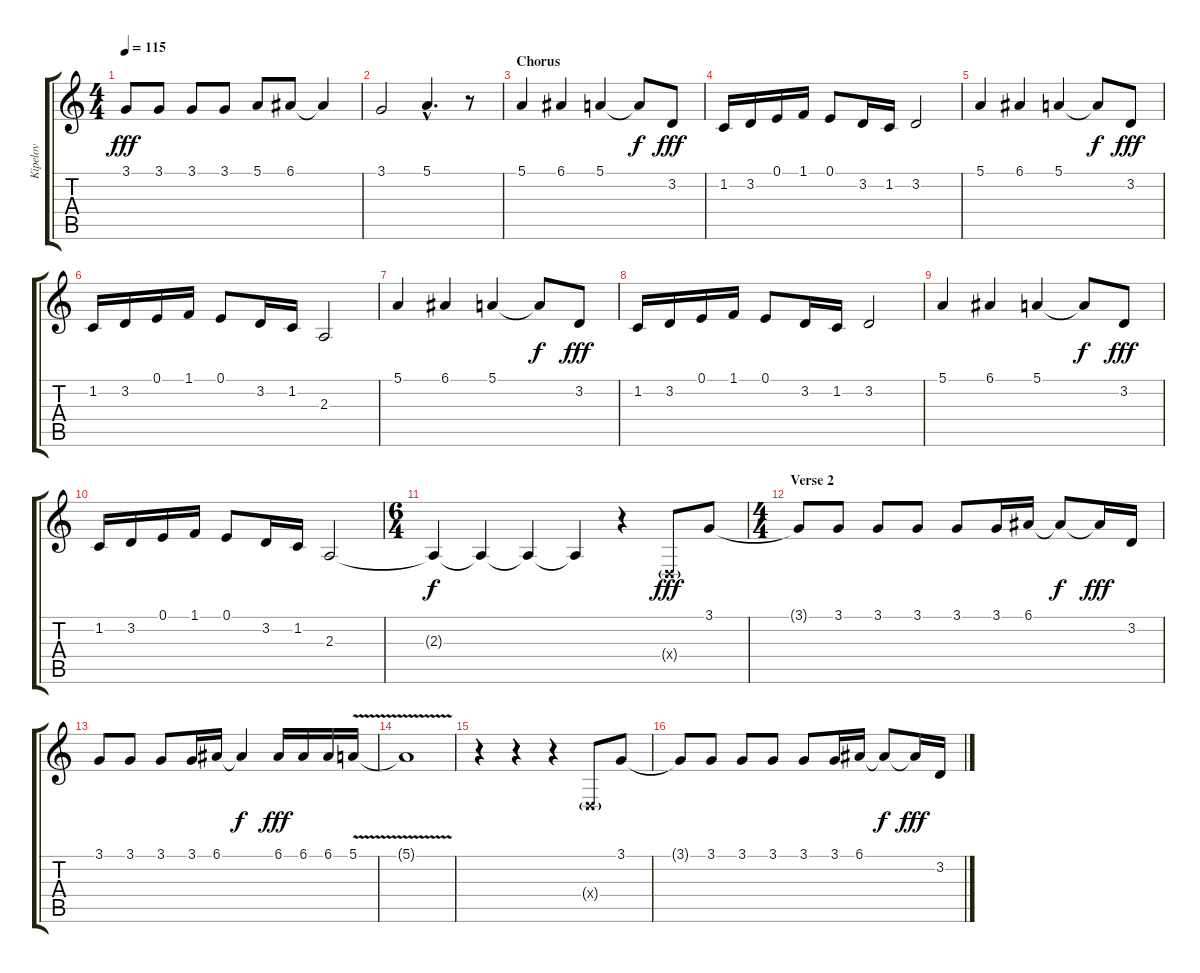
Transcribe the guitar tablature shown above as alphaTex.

\track ("Kipelov" "Kipelov") {instrument tenorsax}
\staff {score tabs}
\tuning (E4 B3 G3 D3 A2 E2) {hide}
\ts (4 4)
\tempo 115
\clef g2
\ks c
3.1.8{dy fff} 3.1.8 3.1.8 3.1.8 5.1.8 6.1.8 6.1{t}.4 |
3.1.2 5.1{hac}.4{d} r.8 |
\section ("" "Chorus")
5.1.4 6.1.4 5.1.4 5.1{t}.8{dy f} 3.2.8{dy fff} |
1.2.16 3.2.16 0.1.16 1.1.16 0.1.8 3.2.16 1.2.16 3.2.2 |
5.1.4 6.1.4 5.1.4 5.1{t}.8{dy f} 3.2.8{dy fff} |
1.2.16 3.2.16 0.1.16 1.1.16 0.1.8 3.2.16 1.2.16 2.3.2 |
5.1.4 6.1.4 5.1.4 5.1{t}.8{dy f} 3.2.8{dy fff} |
1.2.16 3.2.16 0.1.16 1.1.16 0.1.8 3.2.16 1.2.16 3.2.2 |
5.1.4 6.1.4 5.1.4 5.1{t}.8{dy f} 3.2.8{dy fff} |
1.2.16 3.2.16 0.1.16 1.1.16 0.1.8 3.2.16 1.2.16 2.3.2 |
\ts (6 4)
2.3{t}.4{dy f} 2.3{t}.4 2.3{t}.4 2.3{t}.4 r.4 0.4{g x}.8{dy fff} 3.1.8 |
\ts (4 4)
\section ("" "Verse 2")
3.1{t}.8 3.1.8 3.1.8 3.1.8 3.1.8 3.1.16 6.1.16 6.1{t}.8{dy f} 6.1{t}.16{dy fff} 3.2.16 |
3.1.8 3.1.8 3.1.8 3.1.16 6.1.16 6.1{t}.4{dy f} 6.1.16{dy fff} 6.1.16 6.1.16 5.1{v}.16 |
5.1{t}.1 |
r.4 r.4 r.4 0.4{g x}.8 3.1.8 |
3.1{t}.8 3.1.8 3.1.8 3.1.8 3.1.8 3.1.16 6.1.16 6.1{t}.8{dy f} 6.1{t}.16{dy fff} 3.2.16
